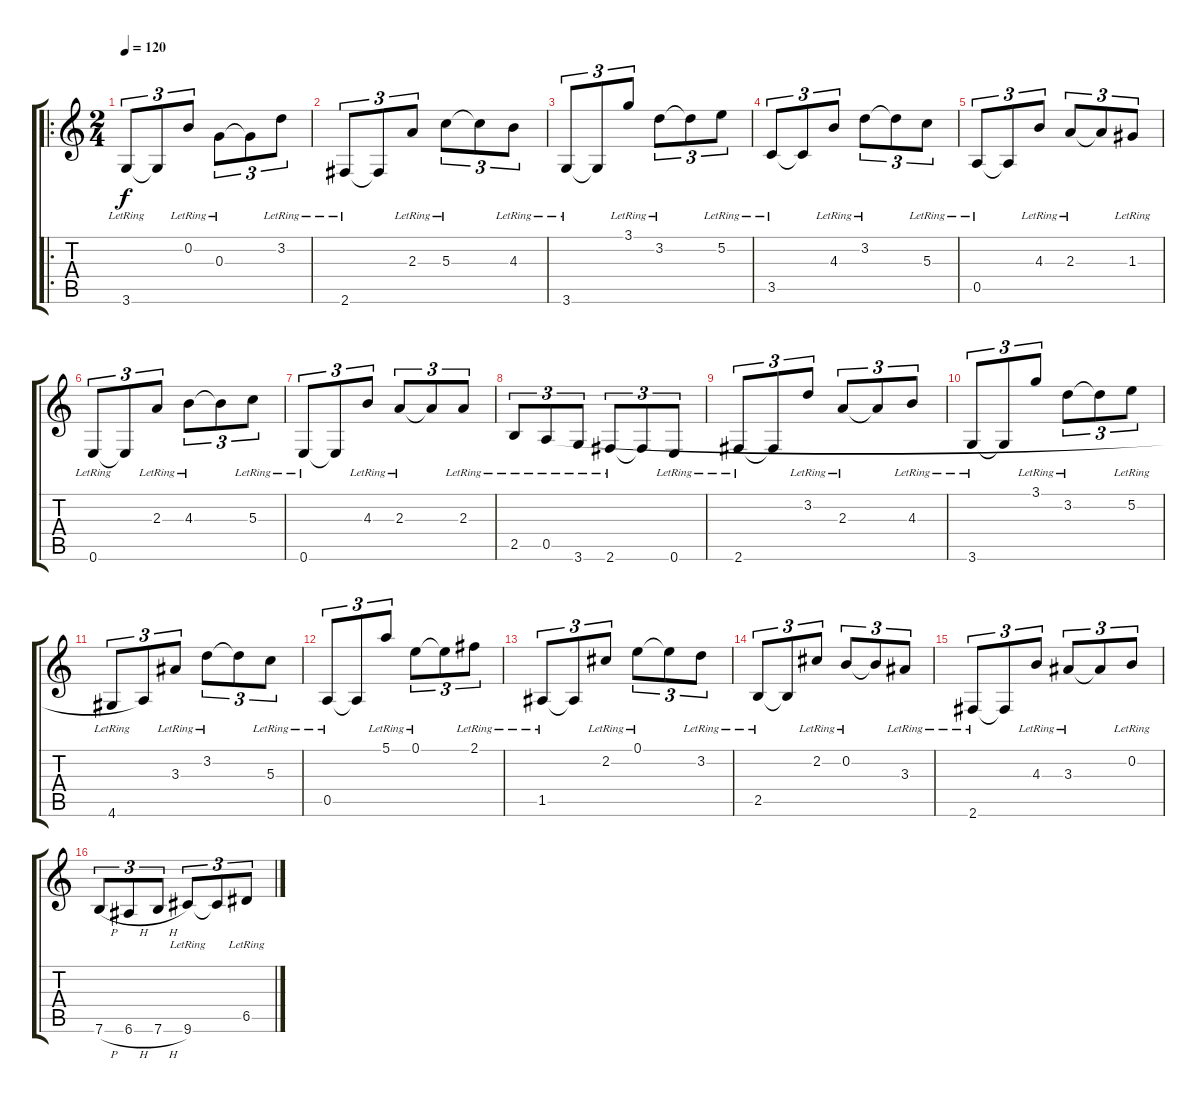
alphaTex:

\track "" {instrument acousticguitarnylon}
\staff {score tabs}
\tuning (E4 B3 G3 D3 A2 E2) {hide}
\ro
\ts (2 4)
\tempo 120
\clef g2
\ks c
3.6{lr}.8{tu (3 2) dy f} 3.6{t}.8{tu (3 2)} 0.2{lr}.8{tu (3 2)} 0.3{lr}.8{tu (3 2)} 0.3{t}.8{tu (3 2)} 3.2{lr}.8{tu (3 2)} |
2.6{lr}.8{tu (3 2)} 2.6{t}.8{tu (3 2)} 2.3{lr}.8{tu (3 2)} 5.3{lr}.8{tu (3 2)} 5.3{t}.8{tu (3 2)} 4.3{lr}.8{tu (3 2)} |
3.6{lr}.8{tu (3 2)} 3.6{t}.8{tu (3 2)} 3.1{lr}.8{tu (3 2)} 3.2{lr}.8{tu (3 2)} 3.2{t}.8{tu (3 2)} 5.2{lr}.8{tu (3 2)} |
3.5{lr}.8{tu (3 2)} 3.5{t}.8{tu (3 2)} 4.3{lr}.8{tu (3 2)} 3.2{lr}.8{tu (3 2)} 3.2{t}.8{tu (3 2)} 5.3{lr}.8{tu (3 2)} |
0.5{lr}.8{tu (3 2)} 0.5{t}.8{tu (3 2)} 4.3{lr}.8{tu (3 2)} 2.3{lr}.8{tu (3 2)} 2.3{t}.8{tu (3 2)} 1.3{lr}.8{tu (3 2)} |
0.6{lr}.8{tu (3 2)} 0.6{t}.8{tu (3 2)} 2.3{lr}.8{tu (3 2)} 4.3{lr}.8{tu (3 2)} 4.3{t}.8{tu (3 2)} 5.3{lr}.8{tu (3 2)} |
0.6{lr}.8{tu (3 2)} 0.6{t}.8{tu (3 2)} 4.3{lr}.8{tu (3 2)} 2.3{lr}.8{tu (3 2)} 2.3{t}.8{tu (3 2)} 2.3{lr}.8{tu (3 2)} |
2.5{lr}.8{tu (3 2)} 0.5{lr}.8{tu (3 2)} 3.6{lr}.8{tu (3 2)} 2.6{lr}.8{tu (3 2)} 2.6{t}.8{tu (3 2)} 0.6{lr}.8{tu (3 2)} |
2.6{lr}.8{tu (3 2)} 2.6{t}.8{tu (3 2)} 3.2{lr}.8{tu (3 2)} 2.3{lr}.8{tu (3 2)} 2.3{t}.8{tu (3 2)} 4.3{lr}.8{tu (3 2)} |
3.6{lr}.8{tu (3 2)} 3.6{t}.8{tu (3 2)} 3.1{lr}.8{tu (3 2)} 3.2{lr}.8{tu (3 2)} 3.2{t}.8{tu (3 2)} 5.2{lr}.8{tu (3 2)} |
4.6{lr}.8{tu (3 2)} 0.5{t}.8{tu (3 2)} 3.3{lr}.8{tu (3 2)} 3.2{lr}.8{tu (3 2)} 3.2{t}.8{tu (3 2)} 5.3{lr}.8{tu (3 2)} |
0.5{lr}.8{tu (3 2)} 0.5{t}.8{tu (3 2)} 5.1{lr}.8{tu (3 2)} 0.1{lr}.8{tu (3 2)} 0.1{t}.8{tu (3 2)} 2.1{lr}.8{tu (3 2)} |
1.5{lr}.8{tu (3 2)} 1.5{t}.8{tu (3 2)} 2.2{lr}.8{tu (3 2)} 0.1{lr}.8{tu (3 2)} 0.1{t}.8{tu (3 2)} 3.2{lr}.8{tu (3 2)} |
2.5{lr}.8{tu (3 2)} 2.5{t}.8{tu (3 2)} 2.2{lr}.8{tu (3 2)} 0.2{lr}.8{tu (3 2)} 0.2{t}.8{tu (3 2)} 3.3{lr}.8{tu (3 2)} |
2.6{lr}.8{tu (3 2)} 2.6{t}.8{tu (3 2)} 4.3{lr}.8{tu (3 2)} 3.3{lr}.8{tu (3 2)} 3.3{t}.8{tu (3 2)} 0.2{lr}.8{tu (3 2)} |
7.6{h}.8{tu (3 2)} 6.6{h}.8{tu (3 2)} 7.6{h}.8{tu (3 2)} 9.6{lr}.8{tu (3 2)} 9.6{t}.8{tu (3 2)} 6.5{lr}.8{tu (3 2)}
